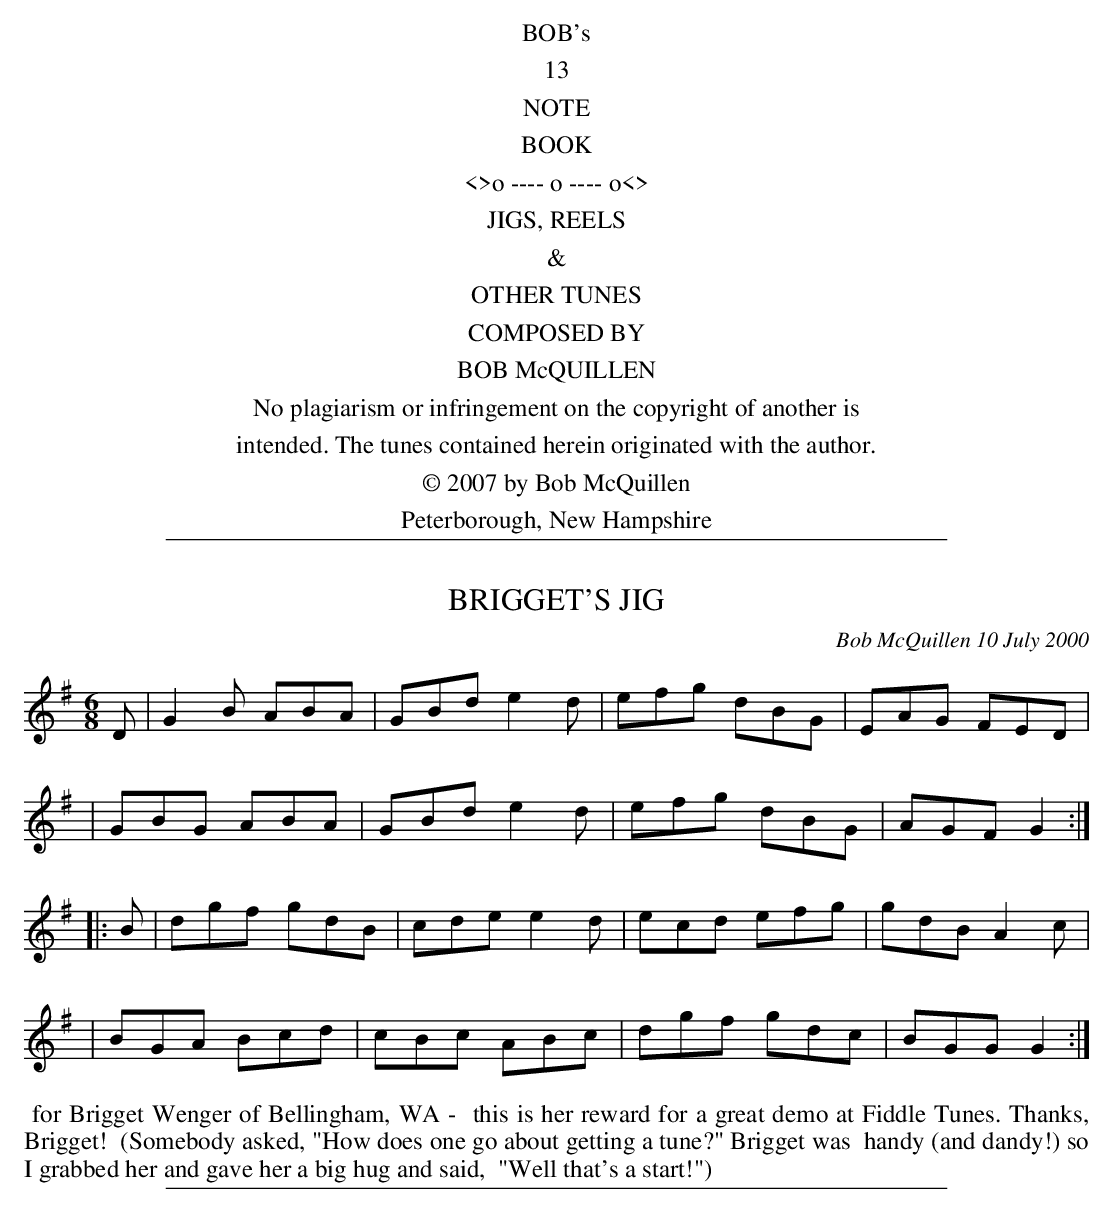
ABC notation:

X:1
T: BRIGGET'S JIG
C: Bob McQuillen 10 July 2000
M: 6/8
L: 1/8
K: G
D \
| G2B ABA | GBd e2d | efg dBG | EAG FED |
| GBG ABA | GBd e2d | efg dBG | AGF G2 :|
|: B \
| dgf gdB | cde e2d | ecd efg | gdB A2c |
| BGA Bcd | cBc ABc | dgf gdc | BGG G2 :|
